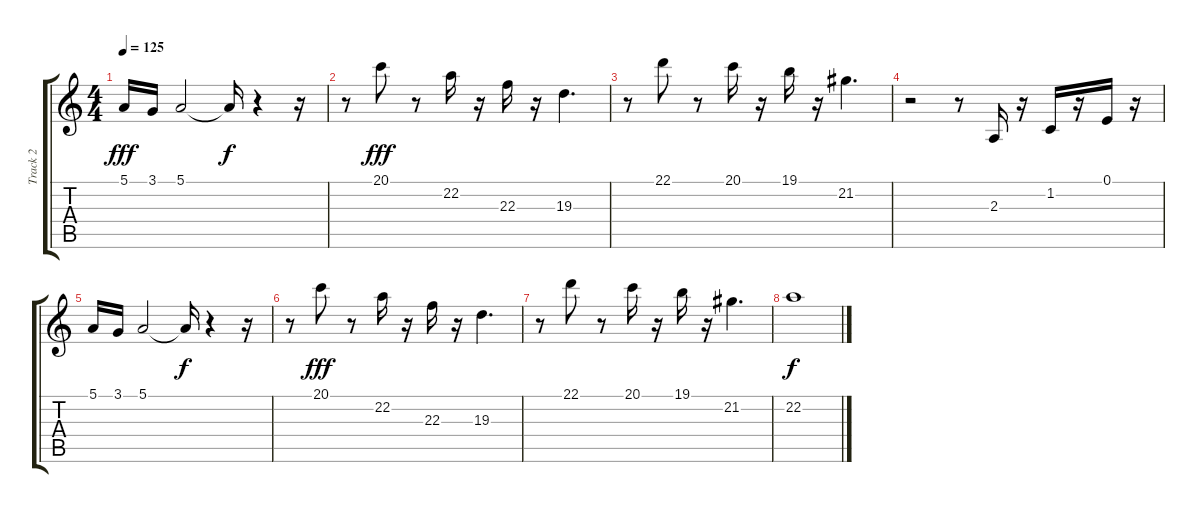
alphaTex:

\track ("Track 2" "Track 2") {instrument brasssection}
\staff {score tabs}
\tuning (E4 B3 G3 D3 A2 E2) {hide}
\ts (4 4)
\tempo 125
\clef g2
\ks c
5.1.16{dy fff} 3.1.16 5.1.2 5.1{t}.16{dy f} r.4 r.16 |
r.8{instrument brasssection} 20.1.8{dy fff} r.8 22.2.16 r.16 22.3.16 r.16 19.3.4{d} |
r.8 22.1.8 r.8 20.1.16 r.16 19.1.16 r.16 21.2.4{d} |
r.2{instrument synthbrass1} r.8 2.3.16 r.16 1.2.16 r.16 0.1.16 r.16 |
5.1.16 3.1.16 5.1.2 5.1{t}.16{dy f} r.4 r.16 |
r.8{instrument brasssection} 20.1.8{dy fff} r.8 22.2.16 r.16 22.3.16 r.16 19.3.4{d} |
r.8 22.1.8 r.8 20.1.16 r.16 19.1.16 r.16 21.2.4{d} |
22.2.1{dy f}
